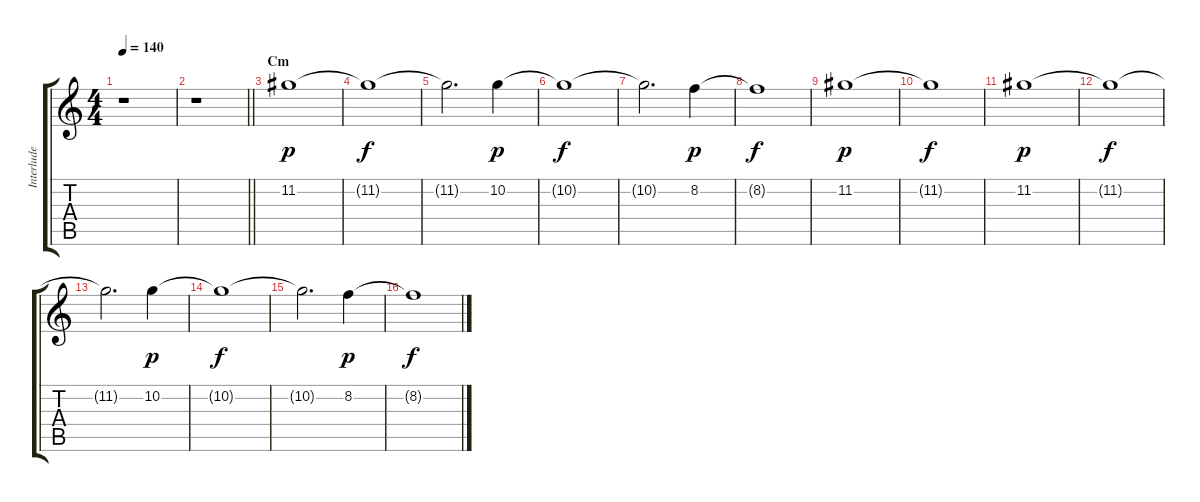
\track ("Interlude Guitar 2" "Interlude ") {instrument overdrivenguitar}
\staff {score tabs}
\tuning (D4 A3 F3 C3 G2 C2) {hide}
\ts (4 4)
\tempo 140
\clef g2
\ks c
r.1{dy p} |
\barLineRight lightlight
r.1 |
\section ("" "Cm")
11.2.1 |
11.2{t}.1{dy f} |
11.2{t}.2{d} 10.2.4{dy p} |
10.2{t}.1{dy f} |
10.2{t}.2{d} 8.2.4{dy p} |
8.2{t}.1{dy f} |
11.2.1{dy p} |
11.2{t}.1{dy f} |
11.2.1{dy p} |
11.2{t}.1{dy f} |
11.2{t}.2{d} 10.2.4{dy p} |
10.2{t}.1{dy f} |
10.2{t}.2{d} 8.2.4{dy p} |
8.2{t}.1{dy f}
